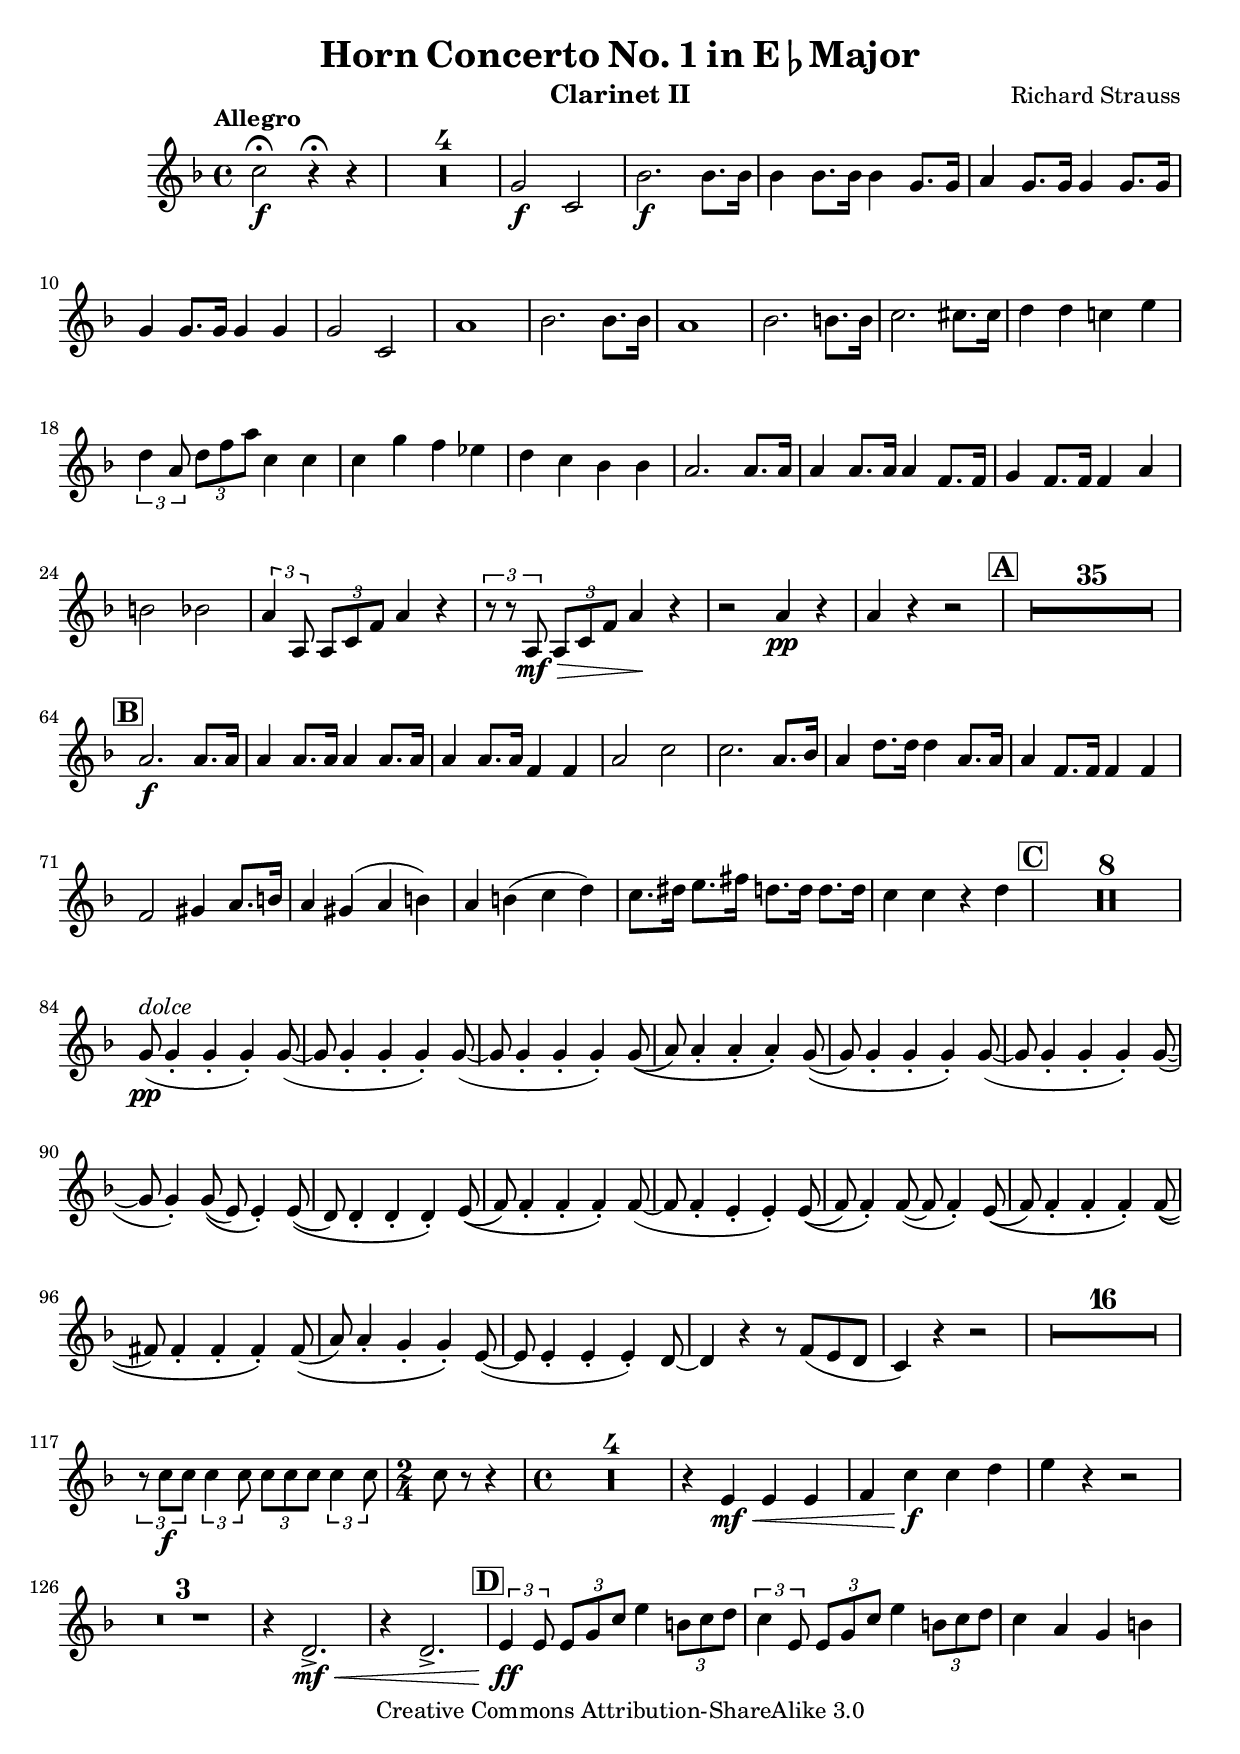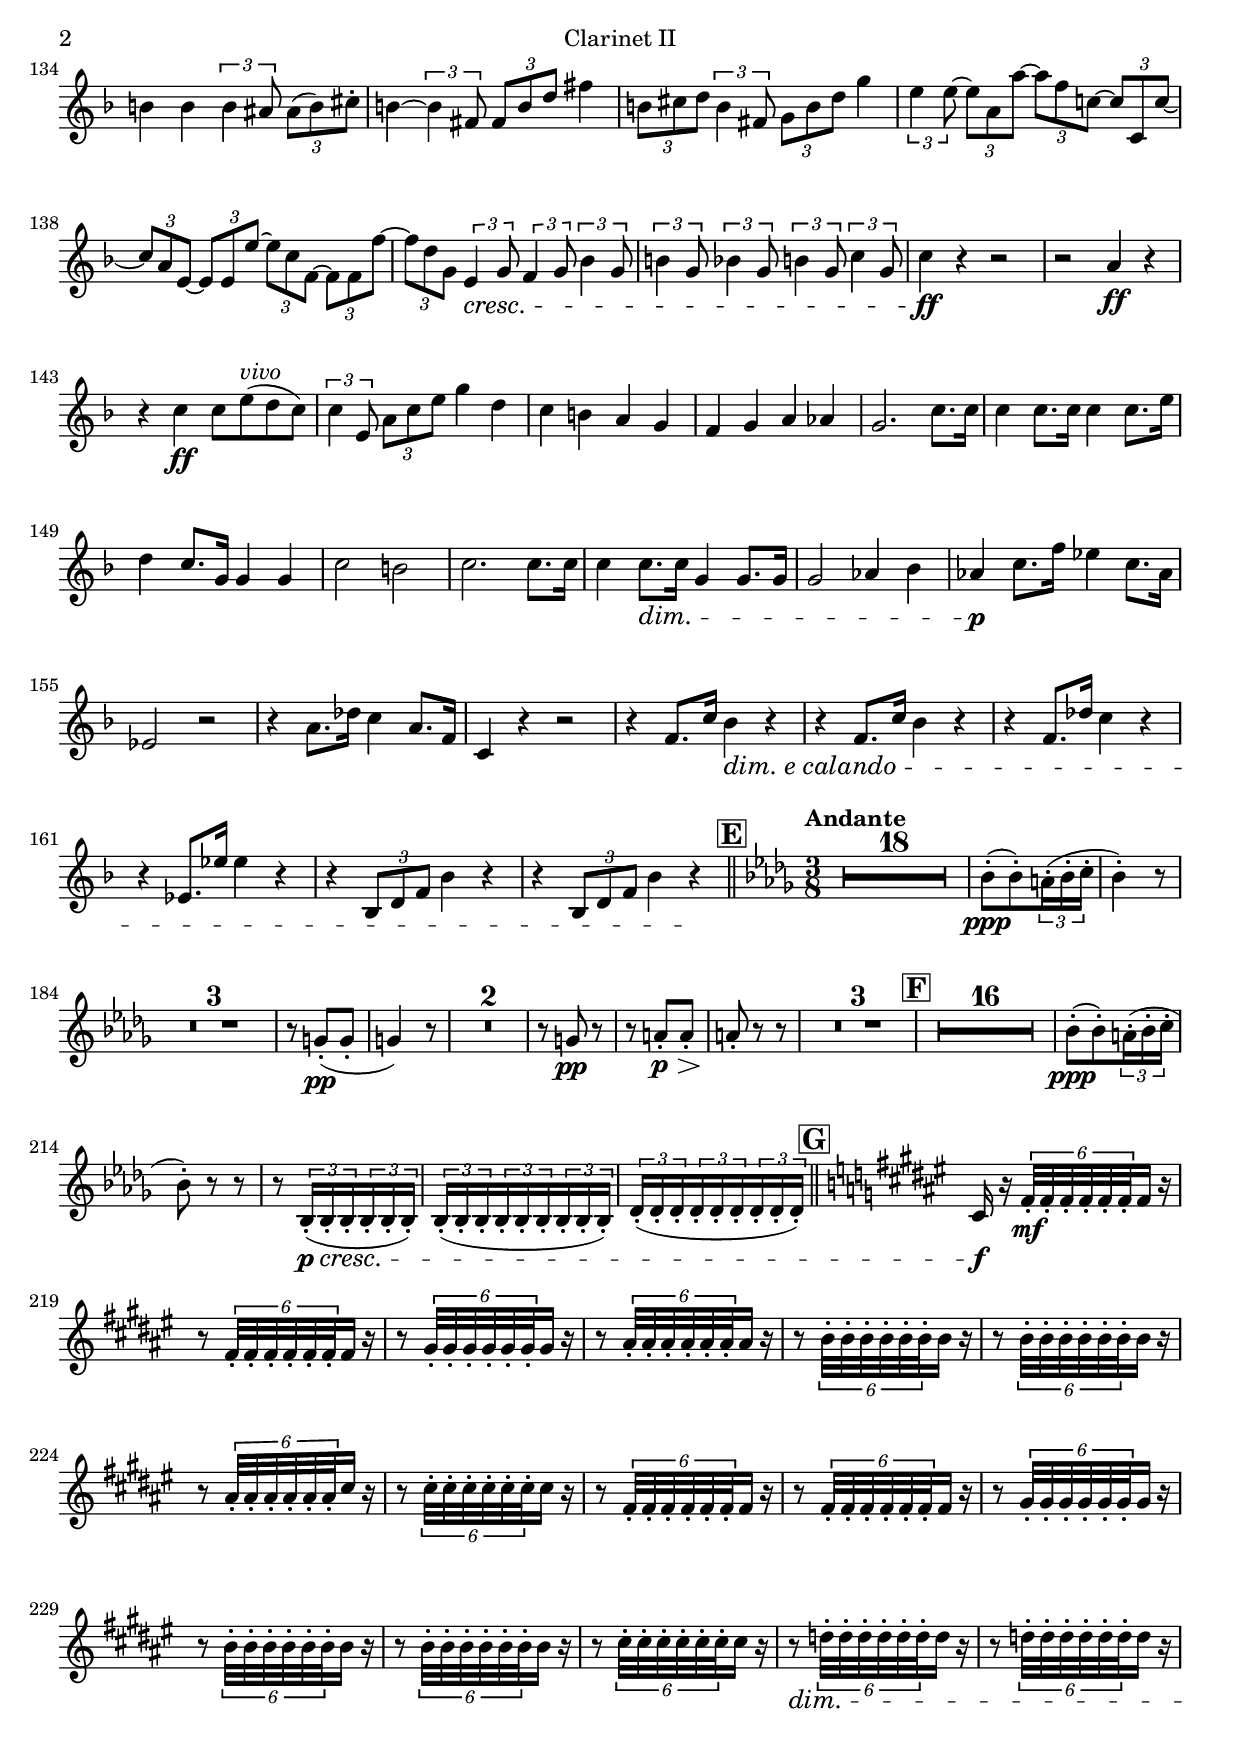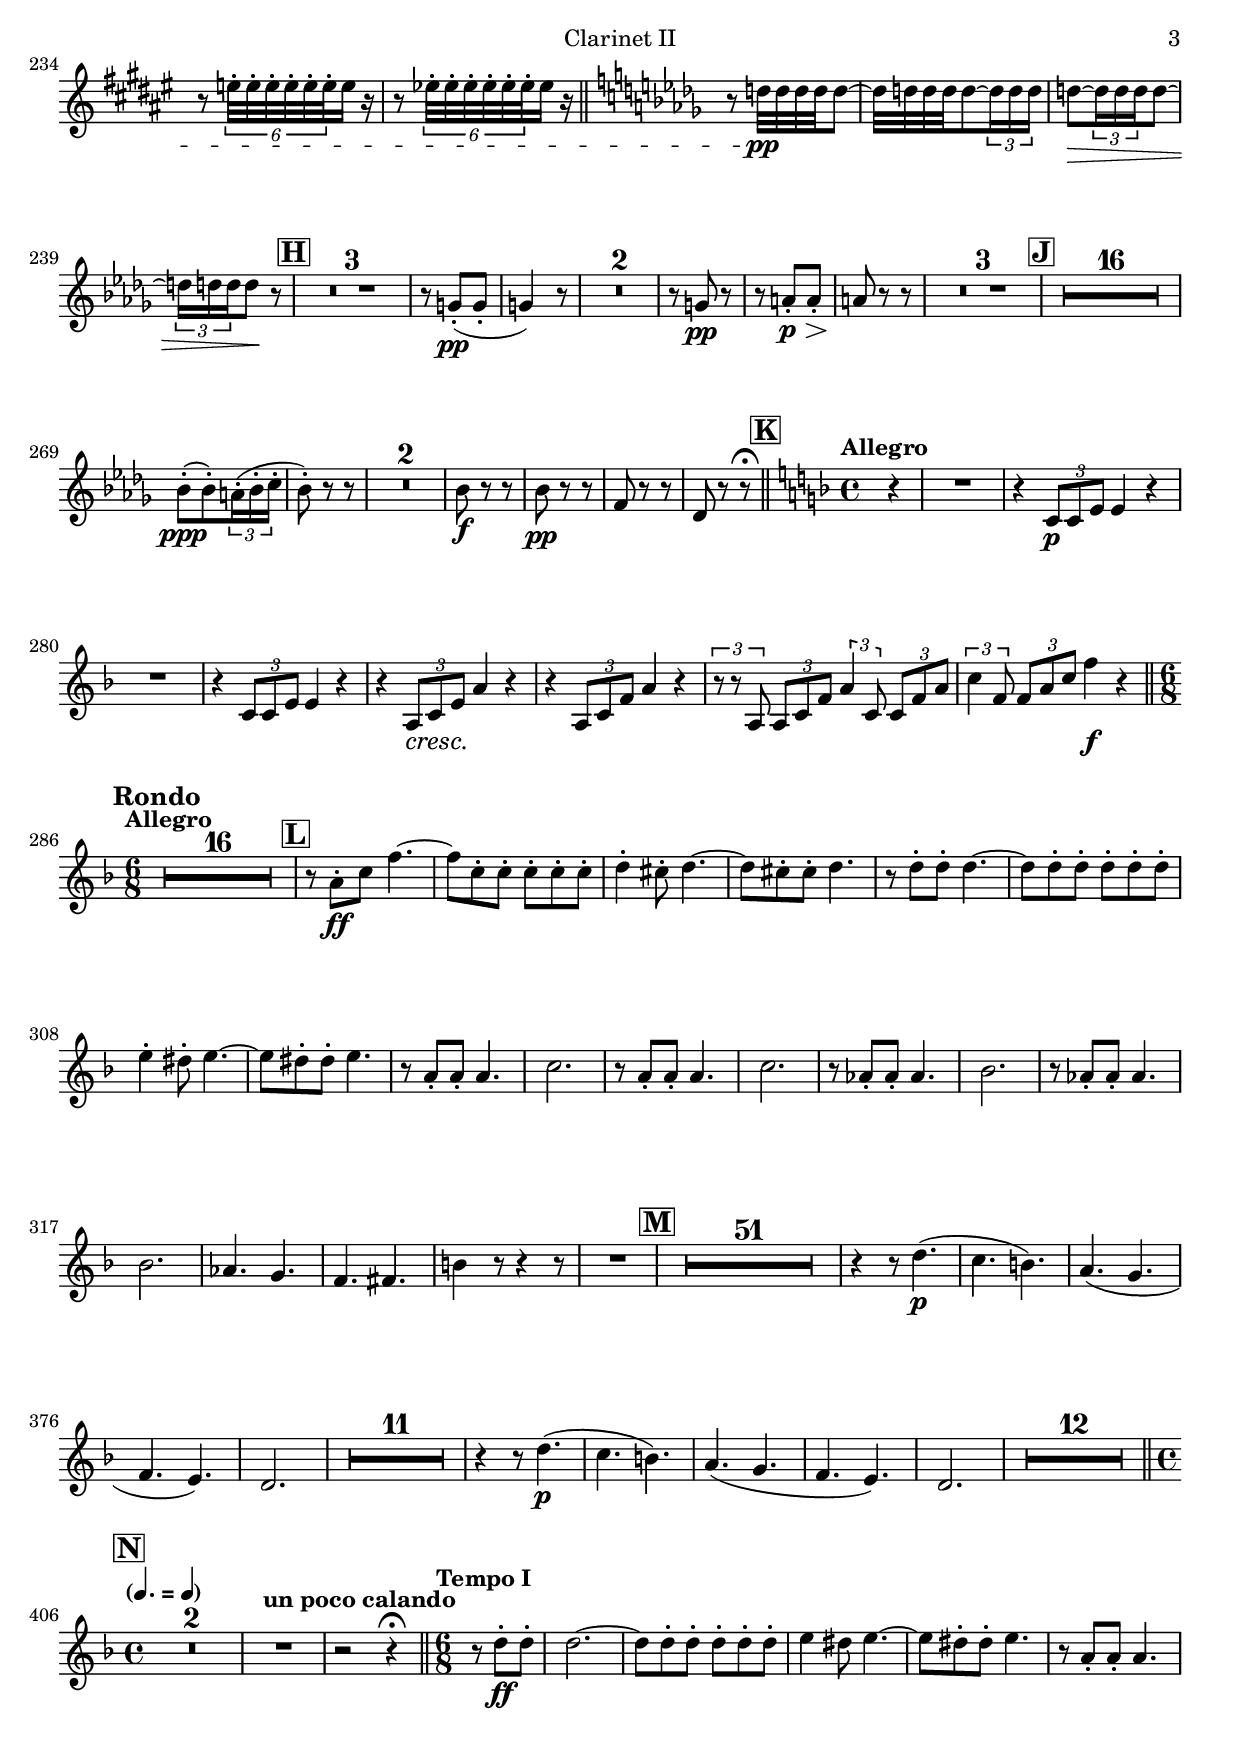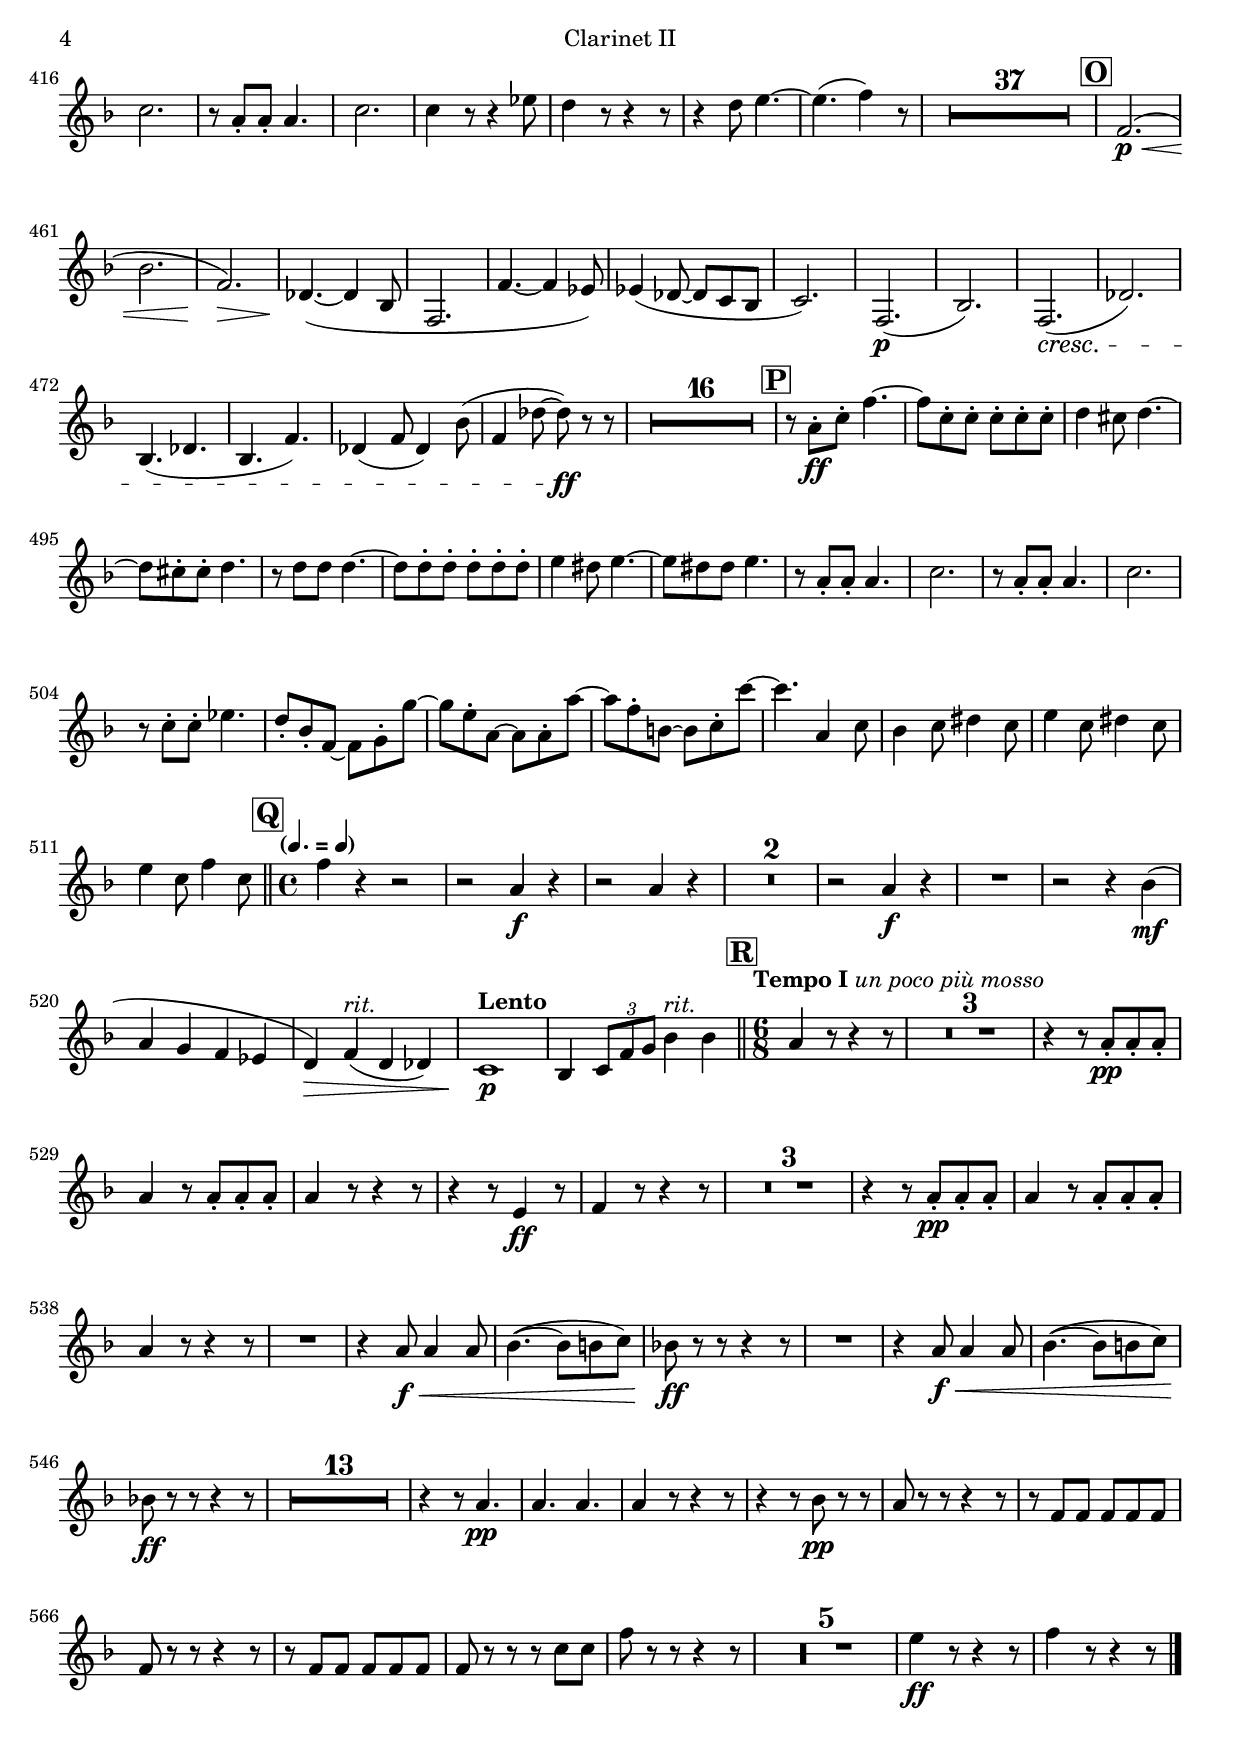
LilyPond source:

\version "2.13.41"

\version "2.13.33"

\include "defs.ily"

clarinetTwoMvtI = \relative c''
{
  \transposition bes
  \key f \major
  c2\f\fermata r4\fermata r |
  R1*4 |
  g2\f c, |
  bes'2.\f bes8. bes16 |
  bes4 bes8. bes16 bes4 g8. g16
  a4 g8. g16 g4 g8. g16
  g4 g8. g16 g4 g |
  g2 c, |
  a'1 |
  bes2. bes8. bes16 |
  a1 |
  bes2. b8. b16 |
  c2. cis8. cis16 |
  d4 d c e |
  \times 2/3 {d4 a8} \times 2/3 {d8 f a} c,4 c |
  c g' f ees |
  d c bes bes |
  a2. a8. a16 |
  a4 a8. a16 a4 f8. f16 |
  g4 f8. f16 f4 a |
  b2 bes |
  \times 2/3 {a4 a,8} \times 2/3 {a8 c f} a4 r |
  \times 2/3 {r8 r a,\mf\>} \times 2/3 {a8 c f} a4\! r |
  r2 a4\pp r |
  a4 r r2 |

  %A
  R1*35 |

  %B
  a2.\f a8. a16 |
  a4 a8. a16 a4 a8. a16 |
  a4 a8. a16 f4 f |
  a2 c |
  c2. a8. bes16 |
  a4 d8. d16 d4 a8. a16 |
  a4 f8. f16 f4 f |
  f2 gis4 a8. b16 |
  a4 gis( a b) |
  a b( c d) |
  c8. dis16 e8. fis16 d8. d16 d8. d16 |
  c4 c r d |

  %C
  R1*8 |
  g,8(\pp^\dolce g4-. g-. g-.) g8~( |
  g8 g4-. g-. g-.) g8~( |
  g8 g4-. g-. g-.) g8(\( |
  a8) a4-. a-. a-.\) g8(\( |
  g) g4-. g-. g-.\) g8~( |
  g g4-. g-. g-.) g8~( |
  g g4-.) g8(\( e) e4-.\) e8(\( |
  d) d4-. d-. d-.\) e8(\( |
  f) f4-. f-. f-.\) f8~( |
  f f4-. e-. e-.) e8(\( |
  f) f4-.\) f8~( f8 f4-.) e8(\( |
  f) f4-. f-. f-.\) f8(\( |
  fis) fis4-. fis-. fis-.\) fis8(\( |
  a) a4-. g-. g-.\) e8~( |
  e8 e4-. e-. e-.) d8~ |
  d4 r4 r8 f8( e d |
  c4) r r2 |
  R1*16 |
  \times 2/3 {r8 c'\f c} \times 2/3 {c4 c8} \times 2/3 {c8 c c} \times 2/3 {c4 c8} |

  %2/4
  c8 r r4 |

  %4/4
  R1*4 |
  r4 e,\mf\< e e |
  f c'\f c d |
  e r r2 |
  R1*3 |
  r4 d,2.->\mf\< |
  r4 d2.-> |

  %D
  \times 2/3 {e4\ff e8} \times 2/3 {e8 g c} e4 \times 2/3 {b8 c d} |
  \times 2/3 {c4 e,8} \times 2/3 {e8 g c} e4 \times 2/3 {b8 c d} |
  c4 a g b |
  b b \times 2/3 {b4 ais8} \times 2/3 {ais8( b) cis-.} |
  b4~ \times 2/3 {b4 fis8} \times 2/3 {fis b d} fis4 |
  \times 2/3 {b,8 cis d} \times 2/3 {b4 fis8} \times 2/3 {g8 b d} g4 |
  \times 2/3 {e4 e8~} \times 2/3 {e a, a'~} \times 2/3 {a f c~} \times 2/3 {c c, c'~} |
  \times 2/3 {c a e~} \times 2/3 {e e e'~} \times 2/3 {e c f,~} \times 2/3 {f f f'~} |
  \times 2/3 {f d g,} \times 2/3 {e4\cresc g8} \times 2/3 {f4 g8} \times 2/3 {bes4 g8} | %EDIT: cresc added
  \times 2/3 {b4 g8} \times 2/3 {bes4 g8} \times 2/3 {b4 g8} \times 2/3 {c4 g8} |
  c4\ff r r2 |
  r2 a4\ff r |
  r c\ff c8 e(^\vivo d c) |
  \times 2/3 {c4 e,8} \times 2/3 {a c e} g4 d |
  c b a g |
  f g a aes |
  g2. c8. c16 |
  c4 c8. c16 c4 c8. e16 |
  d4 c8. g16 g4 g |
  c2 b |
  c2. c8. c16 |
  c4 c8.\dim c16 g4 g8. g16 |
  g2 aes4 bes |
  aes\p c8. f16 ees4 c8. aes16 |
  ees2 r |
  r4 a8. des16 c4 a8. f16 |
  c4 r r2 |
  r4 f8. c'16 bes4\dimECalando r |
  r f8. c'16 bes4 r |
  r f8. des'16 c4 r |
  r ees,8. ees'16 ees4 r |
  r \times 2/3 {bes,8 d f} bes4 r |
  r \times 2/3 {bes,8 d f} bes4 r\! |
}

clarinetTwoMvtII = \relative c''
{
  %E
  \key bes \minor
  R4.*18 |
  bes8-.(\ppp bes-.) \times 2/3 {a16-.( bes-. c-.} |
  bes4-.) r8 |
  R4.*3 |
  r8 g8-.(\pp g-. |
  g4) r8 |
  R4.*2 |
  r8 g\pp r |
  r a-.\p\> a-. |
  a-.\! r r |
  R4.*3 |

  %F
  R4.*16 |
  bes8-.(\ppp bes-.) \times 2/3 {a16-.( bes-. c-.} |
  bes8-.) r r |
  r8 \times 2/3 {bes,16-.(\p\cresc bes-. bes-.} \times 2/3 {bes16-. bes-. bes-.)} |
  \times 2/3 {bes16-.( bes-. bes-.} \times 2/3 {bes16-. bes-. bes-.} \times 2/3 {bes16-. bes-. bes-.)} |
  \times 2/3 {des16-.( des-. des-.} \times 2/3 {des16-. des-. des-.} \times 2/3 {des16-. des-. des-.)} |

  %G
  \key fis \major
  cis16\f r \times 4/6 {fis32-.\mf fis-. fis-. fis-. fis-. fis-.} fis16 r |
  r8 \times 4/6 {\repeat unfold 6 fis32-.} fis16 r |
  r8 \times 4/6 {\repeat unfold 6 gis32-.} gis16 r |
  r8 \times 4/6 {\repeat unfold 6 ais32-.} ais16 r |
  r8 \times 4/6 {\repeat unfold 6 b32-.} b16 r |
  r8 \times 4/6 {\repeat unfold 6 b32-.} b16 r |
  r8 \times 4/6 {\repeat unfold 6 ais32-.} cis16 r |
  r8 \times 4/6 {\repeat unfold 6 cis32-.} cis16 r |
  r8 \times 4/6 {\repeat unfold 6 fis,32-.} fis16 r |
  r8 \times 4/6 {\repeat unfold 6 fis32-.} fis16 r |
  r8 \times 4/6 {\repeat unfold 6 gis32-.} gis16 r |
  r8 \times 4/6 {\repeat unfold 6 b32-.} b16 r |
  r8 \times 4/6 {\repeat unfold 6 b32-.} b16 r |
  r8 \times 4/6 {\repeat unfold 6 cis32-.} cis16 r |
  r8\dim \times 4/6 {\repeat unfold 6 d32-.} d16 r |
  r8 \times 4/6 {\repeat unfold 6 d32-.} d16 r |
  r8 \times 4/6 {\repeat unfold 6 e32-.} e16 r |
  r8 \times 4/6 {\repeat unfold 6 ees32-.} ees16 r |

  \key bes \minor
  r8 d32\pp d d d d8~ |
  d32 d d d d8~ \times 2/3 {d16 d d} |
  d8~\> \times 2/3 {d16 d d} d8~ |
  \times 2/3 {d16 d d} d8\! r |

  %H
  R4.*3 |
  r8 g,8-.(\pp g8-. |
  g4) r8 |
  R4.*2 |
  r8 g\pp r |
  r a-.\p\> a-. |
  a\! r r |
  R4.*3 |

  %I
  R4.*16 |
  bes8-.(\ppp bes-.) \times 2/3 {a16-.( bes-. c-.} |
  bes8-.) r r |
  R4.*2 |
  bes8\f r r |
  bes\pp r r |
  f r r |
  des r r\fermata |
}

clarinetTwoMvtIII = \relative c'
{
  %K
  \key f \major
  r4 |
  R1 |
  r4 \times 2/3 {c8\p c e} e4 r |
  R1 |
  r4 \times 2/3 {c8 c e} e4 r |
  r4 \times 2/3 {a,8\justCresc c e} a4 r |
  r4 \times 2/3 {a,8 c f} a4 r |
  \times 2/3 {r8 r a,} \times 2/3 {a c f} \times 2/3 {a4 c,8} \times 2/3 {c f a} |
  \times 2/3 {c4 f,8} \times 2/3 {f a c} f4\f r |

  %6/8
  R2.*16 |

  %L
  r8 a,-.\ff c f4.~ |
  f8 c-. c-. c-. c-. c-. |
  d4-. cis8-. d4.~ |
  d8 cis8-. cis-. d4. |
  r8 d-. d-. d4.~ |
  d8 d-. d-. d-. d-. d-. |
  e4-. dis8-. e4.~ |
  e8 dis-. dis-. e4. |
  \repeat unfold 2
  {
    r8 a,8-. a-. a4. |
    c2. |
  }
  \repeat unfold 2
  {
    r8 aes-. aes-. aes4. |
    bes2. |
  }
  aes4. g |
  f fis |
  b4 r8 r4 r8 |
  R2. |

  %M
  R2.*51 |
  r4 r8 d4.(\p |
  c b) |
  a( g |
  f e) |
  d2. |
  R2.*11 |
  r4 r8 d'4.(\p |
  c b) |
  a( g |
  f e) |
  d2. |
  R2.*12 |

  %N
  %4/4
  R1*3 |
  r2 r4\fermata

  %6/8
  r8 d'-.\ff d-. |
  d2.~ |
  d8 d-. d-. d-. d-. d-. |
  e4 dis8 e4.~ |
  e8 dis-. dis-. e4. |
  \repeat unfold 2
  {
    r8 a,-. a-. a4. |
    c2. |
  }
  c4 r8 r4 ees8 |
  d4 r8 r4 r8 |
  r4 d8 e4.~ |
  e( f4) r8 |
  R2.*37 |

  %O
  f,2.(\p\< |
  bes |
  f)\> |
  des4.~(\! des4 bes8 |
  f2. |
  f'4.~ f4 ees8) |
  ees4( des8~ des c bes |
  c2.) |
  f,(\p |
  bes) |
  f(\cresc |
  des') |
  bes4.( des |
  bes f') |
  des4( f8 des4) bes'8( |
  f4 des'8~ des)\ff r r |
  R2.*16 |

  %P
  r8 a-.\ff c-. f4.~ |
  f8 c-. c-. c-. c-. c-. |
  d4 cis8 d4.~ |
  d8 cis-. cis-. d4. |
  r8 d d d4.~ |
  d8 d-. d-. d-. d-. d-. |
  e4 dis8 e4.~ |
  e8 dis dis e4. |
  \repeat unfold 2
  {
    r8 a,-. a-. a4. |
    c2. |
  }
  r8 c-. c-. ees4. |
  d8-. bes-. f~ f g-. g'~ |
  g e-. a,~ a a-. a'~ |
  a f-. b,~ b c-. c'~ |
  c4. a,4 c8 |
  bes4 c8 dis4 c8 |
  e4 c8 dis4 c8 |
  e4 c8 f4 c8 |

  %Q
  %4/4
  f4 r r2 |
  r2 a,4\f r |
  r2 a4 r |
  R1*2 |
  r2 a4\f r |
  R1 |
  r2 r4 bes(\mf |
  a g f ees |
  d)\> f(^\rit d des) |
  c1\p |
  bes4 \times 2/3 {c8 f g} bes4^\rit bes |

  %R
  %6/8
  a4 r8 r4 r8 |
  R2.*3 |
  r4 r8 a8-.\pp a-. a-. |
  a4 r8 a8-. a-. a-. |
  a4 r8 r4 r8 |
  r4 r8 e4\ff r8 |
  f4 r8 r4 r8 |
  R2.*3 |
  r4 r8 a8-.\pp a-. a-. |
  a4 r8 a8-. a-. a-. |
  a4 r8 r4 r8 |
  \repeat unfold 2
  {
    R2. |
    r4 a8\f\< a4 a8 |
    bes4.~( bes8 b c) |
    bes\ff r r r4 r8 |
  }
  R2.*13 |
  r4 r8 a4.\pp |
  a a |
  a4 r8 r4 r8 |
  r4 r8 bes\pp r r |
  a r r r4 r8 |
  r8 f f f f f |
  f r r r4 r8 |
  r8 f f f f f |
  f r r r c' c |
  f r r r4 r8 |
  R2.*5 |
  e4\ff r8 r4 r8 |
  f4 r8 r4 r8 |
}

clarinetTwo = {\clarinetTwoMvtI \clarinetTwoMvtII \clarinetTwoMvtIII}


instrument = "Clarinet II"
notes = \clarinetTwo

\include "part.ily"
